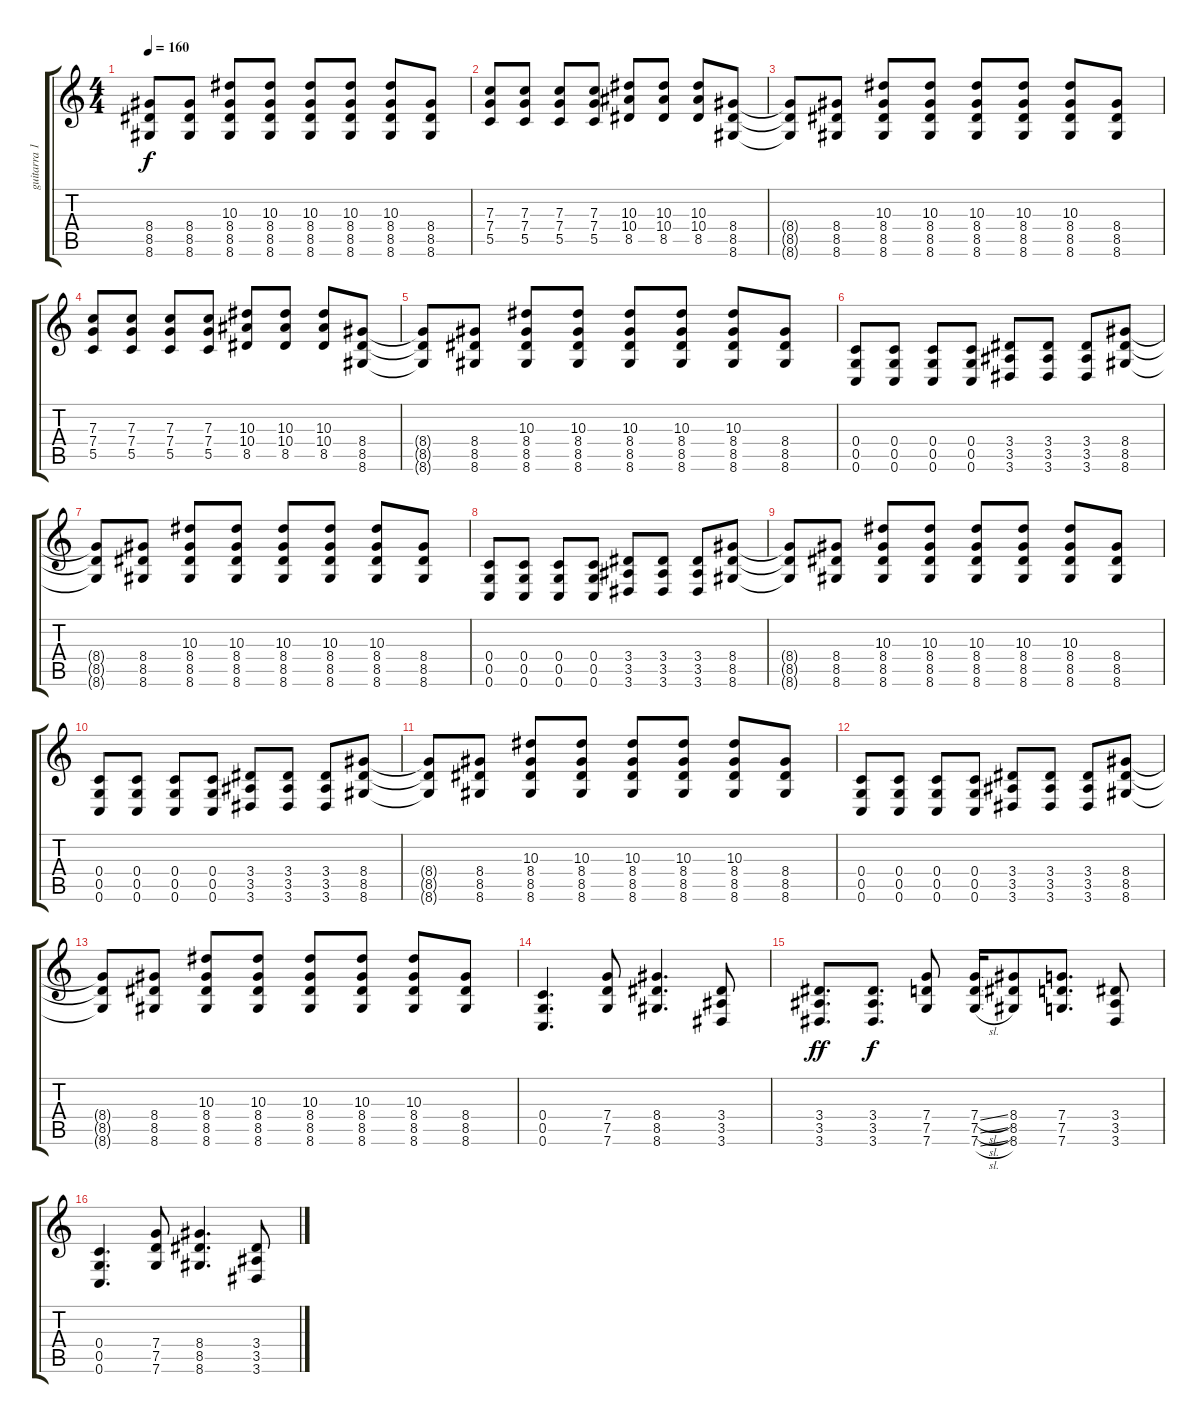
\track ("guitarra 1" "guitarra 1") {instrument electricguitarclean}
\staff {score tabs}
\tuning (D4 A3 F3 C3 G2 C2) {hide}
\ts (4 4)
\tempo 160
\clef g2
\ks c
(8.4{t} 8.5{t} 8.6{t}).8{dy f} (8.4 8.5 8.6).8 (10.3 8.4 8.5 8.6).8 (10.3 8.4 8.5 8.6).8 (10.3 8.4 8.5 8.6).8 (10.3 8.4 8.5 8.6).8 (10.3 8.4 8.5 8.6).8 (8.4 8.5 8.6).8 |
(7.3 7.4 5.5).8 (7.3 7.4 5.5).8 (7.3 7.4 5.5).8 (7.3 7.4 5.5).8 (10.3 10.4 8.5).8 (10.3 10.4 8.5).8 (10.3 10.4 8.5).8 (8.4 8.5 8.6).8 |
(8.4{t} 8.5{t} 8.6{t}).8 (8.4 8.5 8.6).8 (10.3 8.4 8.5 8.6).8 (10.3 8.4 8.5 8.6).8 (10.3 8.4 8.5 8.6).8 (10.3 8.4 8.5 8.6).8 (10.3 8.4 8.5 8.6).8 (8.4 8.5 8.6).8 |
(7.3 7.4 5.5).8 (7.3 7.4 5.5).8 (7.3 7.4 5.5).8 (7.3 7.4 5.5).8 (10.3 10.4 8.5).8 (10.3 10.4 8.5).8 (10.3 10.4 8.5).8 (8.4 8.5 8.6).8 |
(8.4{t} 8.5{t} 8.6{t}).8 (8.4 8.5 8.6).8 (10.3 8.4 8.5 8.6).8 (10.3 8.4 8.5 8.6).8 (10.3 8.4 8.5 8.6).8 (10.3 8.4 8.5 8.6).8 (10.3 8.4 8.5 8.6).8 (8.4 8.5 8.6).8 |
(0.4 0.5 0.6).8{instrument overdrivenguitar} (0.4 0.5 0.6).8 (0.4 0.5 0.6).8 (0.4 0.5 0.6).8 (3.4 3.5 3.6).8 (3.4 3.5 3.6).8 (3.4 3.5 3.6).8 (8.4 8.5 8.6).8 |
(8.4{t} 8.5{t} 8.6{t}).8 (8.4 8.5 8.6).8 (10.3 8.4 8.5 8.6).8 (10.3 8.4 8.5 8.6).8 (10.3 8.4 8.5 8.6).8 (10.3 8.4 8.5 8.6).8 (10.3 8.4 8.5 8.6).8 (8.4 8.5 8.6).8 |
(0.4 0.5 0.6).8{instrument overdrivenguitar} (0.4 0.5 0.6).8 (0.4 0.5 0.6).8 (0.4 0.5 0.6).8 (3.4 3.5 3.6).8 (3.4 3.5 3.6).8 (3.4 3.5 3.6).8 (8.4 8.5 8.6).8 |
(8.4{t} 8.5{t} 8.6{t}).8 (8.4 8.5 8.6).8 (10.3 8.4 8.5 8.6).8 (10.3 8.4 8.5 8.6).8 (10.3 8.4 8.5 8.6).8 (10.3 8.4 8.5 8.6).8 (10.3 8.4 8.5 8.6).8 (8.4 8.5 8.6).8 |
(0.4 0.5 0.6).8{instrument overdrivenguitar} (0.4 0.5 0.6).8 (0.4 0.5 0.6).8 (0.4 0.5 0.6).8 (3.4 3.5 3.6).8 (3.4 3.5 3.6).8 (3.4 3.5 3.6).8 (8.4 8.5 8.6).8 |
(8.4{t} 8.5{t} 8.6{t}).8 (8.4 8.5 8.6).8 (10.3 8.4 8.5 8.6).8 (10.3 8.4 8.5 8.6).8 (10.3 8.4 8.5 8.6).8 (10.3 8.4 8.5 8.6).8 (10.3 8.4 8.5 8.6).8 (8.4 8.5 8.6).8 |
(0.4 0.5 0.6).8{instrument overdrivenguitar} (0.4 0.5 0.6).8 (0.4 0.5 0.6).8 (0.4 0.5 0.6).8 (3.4 3.5 3.6).8 (3.4 3.5 3.6).8 (3.4 3.5 3.6).8 (8.4 8.5 8.6).8 |
(8.4{t} 8.5{t} 8.6{t}).8 (8.4 8.5 8.6).8 (10.3 8.4 8.5 8.6).8 (10.3 8.4 8.5 8.6).8 (10.3 8.4 8.5 8.6).8 (10.3 8.4 8.5 8.6).8 (10.3 8.4 8.5 8.6).8 (8.4 8.5 8.6).8 |
(0.4 0.5 0.6).4{d instrument overdrivenguitar} (7.4 7.5 7.6).8 (8.4 8.5 8.6).4{d} (3.4 3.5 3.6).8 |
(3.4 3.5 3.6).8{d dy ff} (3.4 3.5 3.6).8{d dy f} (7.4 7.5 7.6).8 (7.4{sl} 7.5{sl} 7.6{sl}).16 (8.4 8.5 8.6).8 (7.4 7.5 7.6).8{d} (3.4 3.5 3.6).8 |
(0.4 0.5 0.6).4{d} (7.4 7.5 7.6).8 (8.4 8.5 8.6).4{d} (3.4 3.5 3.6).8
